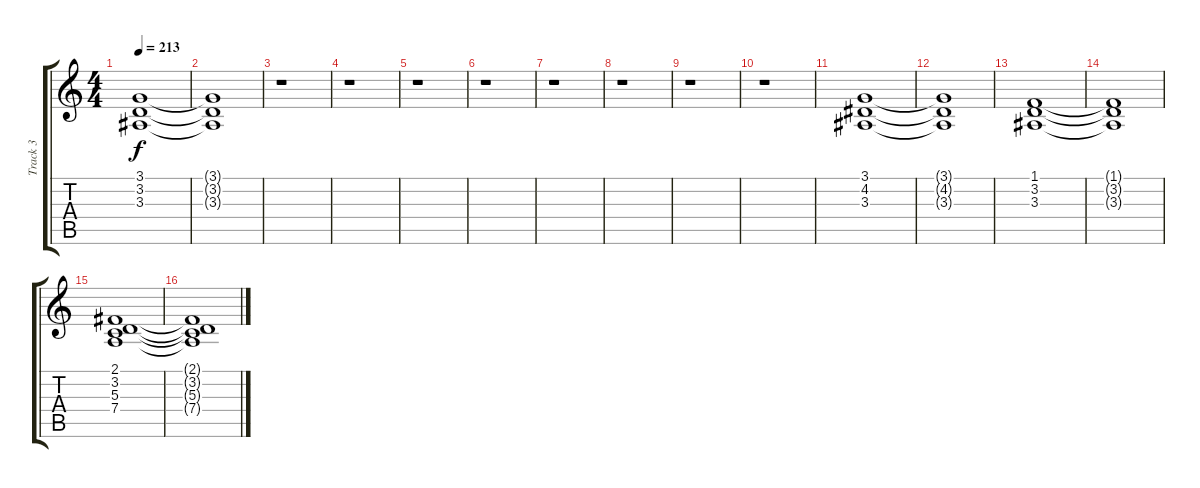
\track ("Track 3" "Track 3") {instrument synthstrings2}
\staff {score tabs}
\tuning (E4 B3 G3 D3 A2 E2) {hide}
\ts (4 4)
\tempo 213
\clef g2
\ks c
(3.1 3.2 3.3).1{dy f} |
(3.1{t} 3.2{t} 3.3{t}).1 |
r.1 |
r.1 |
r.1 |
r.1 |
r.1 |
r.1 |
r.1 |
r.1 |
(3.1 4.2 3.3).1 |
(3.1{t} 4.2{t} 3.3{t}).1 |
(1.1 3.2 3.3).1 |
(1.1{t} 3.2{t} 3.3{t}).1 |
(2.1 3.2 5.3 7.4).1 |
(2.1{t} 3.2{t} 5.3{t} 7.4{t}).1
